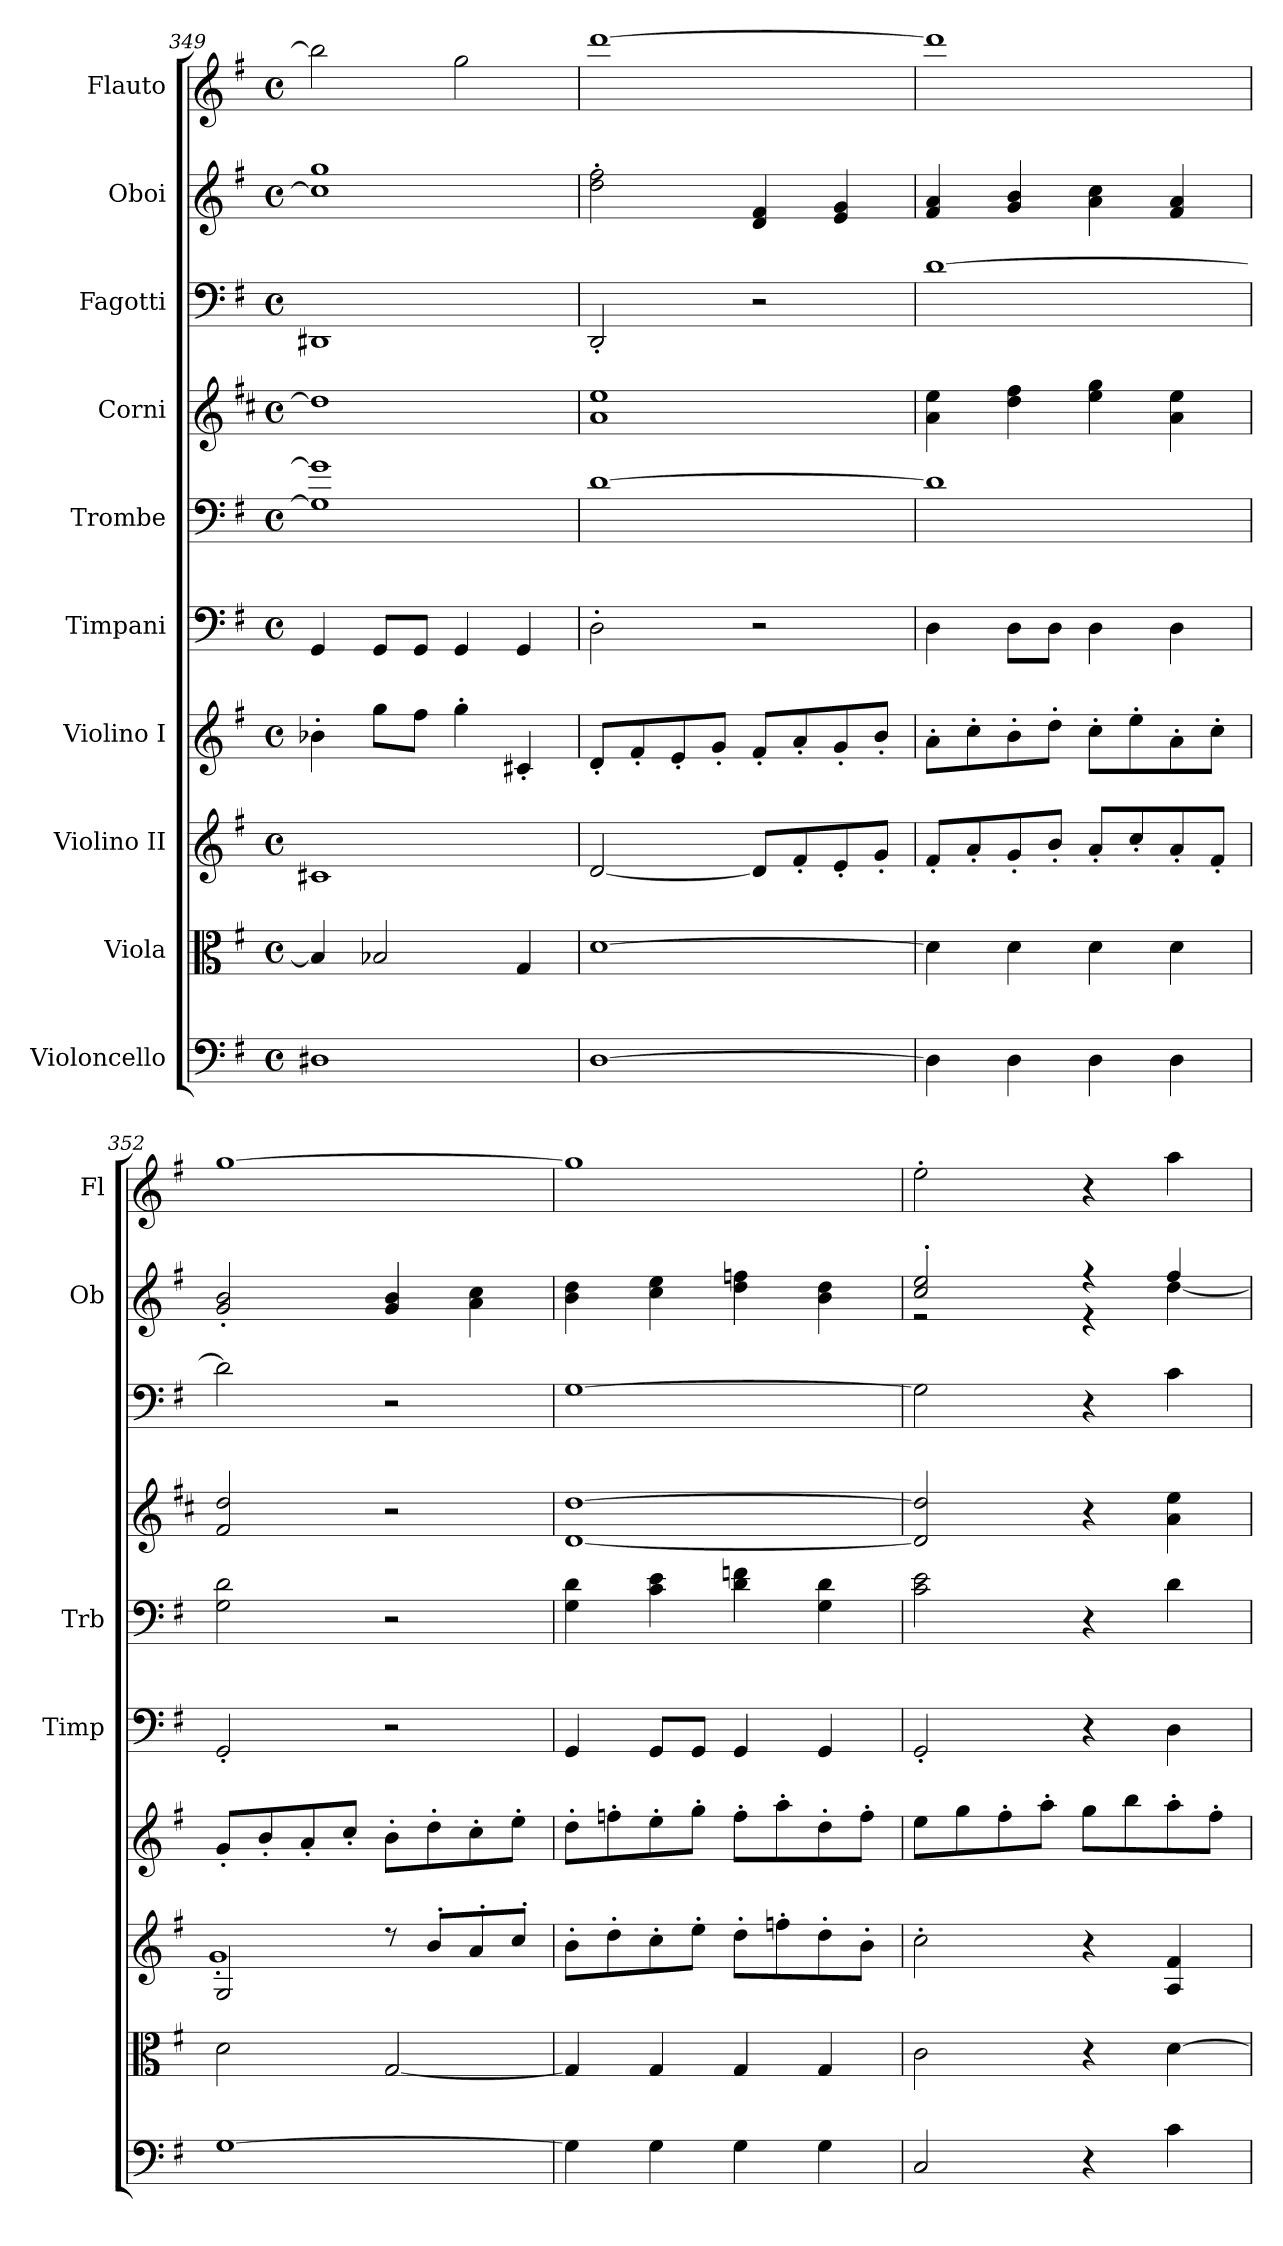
**kern	**kern	**kern	**kern	**kern	**kern	**kern	**kern	**kern	**kern
*part10	*part9	*part8	*part7	*part6	*part5	*part4	*part3	*part2	*part1
*staff10	*staff9	*staff8	*staff7	*staff6	*staff5	*staff4	*staff3	*staff2	*staff1
*I"Violoncello	*I"Viola	*I"Violino II	*I"Violino I	*I"Timpani	*I"Trombe	*I"Corni	*I"Fagotti	*I"Oboi	*I"Flauto
*	*	*	*	*I'Timp	*I'Trb	*	*	*I'Ob	*I'Fl
*clefF4	*clefC3	*clefG2	*clefG2	*clefF4	*clefF4	*clefG2	*clefF4	*clefG2	*clefG2
*	*	*	*	*	*	*ITrd4c7	*	*	*
*k[f#]	*k[f#]	*k[f#]	*k[f#]	*k[f#]	*k[f#]	*k[f#]	*k[f#]	*k[f#]	*k[f#]
*M4/4	*M4/4	*M4/4	*M4/4	*M4/4	*M4/4	*M4/4	*M4/4	*M4/4	*M4/4
*met(c)	*met(c)	*met(c)	*met(c)	*met(c)	*met(c)	*met(c)	*met(c)	*met(c)	*met(c)
=349	=349	=349	=349	=349	=349	=349	=349	=349	=349
*	*	*	*	*	*	*	*	*^	*
1D#X	4B-/]	1c#X	4b-X'\	4GG/	1G] 1g]	1g]	1DD#X	1gg	1cc#]	2bb-\]
.	2B-X/	.	8gg\L	8GG/L	.	.	.	.	.	.
.	.	.	8ff#\J	8GG/J	.	.	.	.	.	.
.	.	.	4gg'\	4GG/	.	.	.	.	.	2gg\
.	4G/	.	4c#X'/	4GG/	.	.	.	.	.	.
*	*	*	*	*	*	*	*	*v	*v	*
=350	=350	=350	=350	=350	=350	=350	=350	=350	=350
[1D	[1d	[2d/	8d'/L	2D'\	[1d	1d 1a	2DD'/	2dd\' 2ff#\'	[1ddd
.	.	.	8f#'/	.	.	.	.	.	.
.	.	.	8e'/	.	.	.	.	.	.
.	.	.	8g'/J	.	.	.	.	.	.
.	.	8d/L]	8f#'/L	2r	.	.	2r	4d/ 4f#/	.
.	.	8f#'/	8a'/	.	.	.	.	.	.
.	.	8e'/	8g'/	.	.	.	.	4e/ 4g/	.
.	.	8g'/J	8b'/J	.	.	.	.	.	.
=351	=351	=351	=351	=351	=351	=351	=351	=351	=351
4D\]	4d\]	8f#'/L	8a'\L	4D\	1d]	4d\ 4a\	[1d	4f#/ 4a/	1ddd]
.	.	8a'/	8cc'\	.	.	.	.	.	.
4D\	4d\	8g'/	8b'\	8D\L	.	4g\ 4b\	.	4g/ 4b/	.
.	.	8b'/J	8dd'\J	8D\J	.	.	.	.	.
4D\	4d\	8a'/L	8cc'\L	4D\	.	4a\ 4cc\	.	4a\ 4cc\	.
.	.	8cc'/	8ee'\	.	.	.	.	.	.
4D\	4d\	8a'/	8a'\	4D\	.	4d\ 4a\	.	4f#/ 4a/	.
.	.	8f#'/J	8cc'\J	.	.	.	.	.	.
=352	=352	=352	=352	=352	=352	=352	=352	=352	=352
*	*	*^	*	*	*	*	*	*	*
[1G	2d\	2G/	1g'	8g'/L	2GG'/	2G\ 2d\	2B/ 2g/	2d\]	2g/' 2b/'	[1gg
.	.	.	.	8b'/	.	.	.	.	.	.
.	.	.	.	8a'/	.	.	.	.	.	.
.	.	.	.	8cc'/J	.	.	.	.	.	.
.	[2G/	8r	.	8b'\L	2r	2r	2r	2r	4g/ 4b/	.
.	.	8b'/L	.	8dd'\	.	.	.	.	.	.
.	.	8a'/	.	8cc'\	.	.	.	.	4a\ 4cc\	.
.	.	8cc'/J	.	8ee'\J	.	.	.	.	.	.
*	*	*v	*v	*	*	*	*	*	*	*
=353	=353	=353	=353	=353	=353	=353	=353	=353	=353
4G\]	4G/]	8b'\L	8dd'\L	4GG/	4G\ 4d\	[1G [1g	[1G	4b\ 4dd\	1gg]
.	.	8dd'\	8ffn'\	.	.	.	.	.	.
4G\	4G/	8cc'\	8ee'\	8GG/L	4c\ 4e\	.	.	4cc\ 4ee\	.
.	.	8ee'\J	8gg'\J	8GG/J	.	.	.	.	.
4G\	4G/	8dd'\L	8ff'\L	4GG/	4d\ 4fn\	.	.	4dd\ 4ffn\	.
.	.	8ffn'\	8aa'\	.	.	.	.	.	.
4G\	4G/	8dd'\	8dd'\	4GG/	4G\ 4d\	.	.	4b\ 4dd\	.
.	.	8b'\J	8ff'\J	.	.	.	.	.	.
=354	=354	=354	=354	=354	=354	=354	=354	=354	=354
*	*	*	*	*	*	*	*	*^	*
2C/	2c\	2cc'\	8ee\L	2GG'/	2c\ 2e\	2G/] 2g/]	2G\]	2cc/' 2ee/'	2r	2ee'\
.	.	.	8gg\	.	.	.	.	.	.	.
.	.	.	8ff#'\	.	.	.	.	.	.	.
.	.	.	8aa'\J	.	.	.	.	.	.	.
4r	4r	4r	8gg\L	4r	4r	4r	4r	4r	4r	4r
.	.	.	8bb\	.	.	.	.	.	.	.
4c\	[4d\	4A/ 4f#/	8aa'\	4D\	4d\	4d\ 4a\	4c\	4ff#/	[4dd\	4aa\
.	.	.	8ff#'\J	.	.	.	.	.	.	.
*	*	*	*	*	*	*	*	*v	*v	*
=	=	=	=	=	=	=	=	=	=
*-	*-	*-	*-	*-	*-	*-	*-	*-	*-
